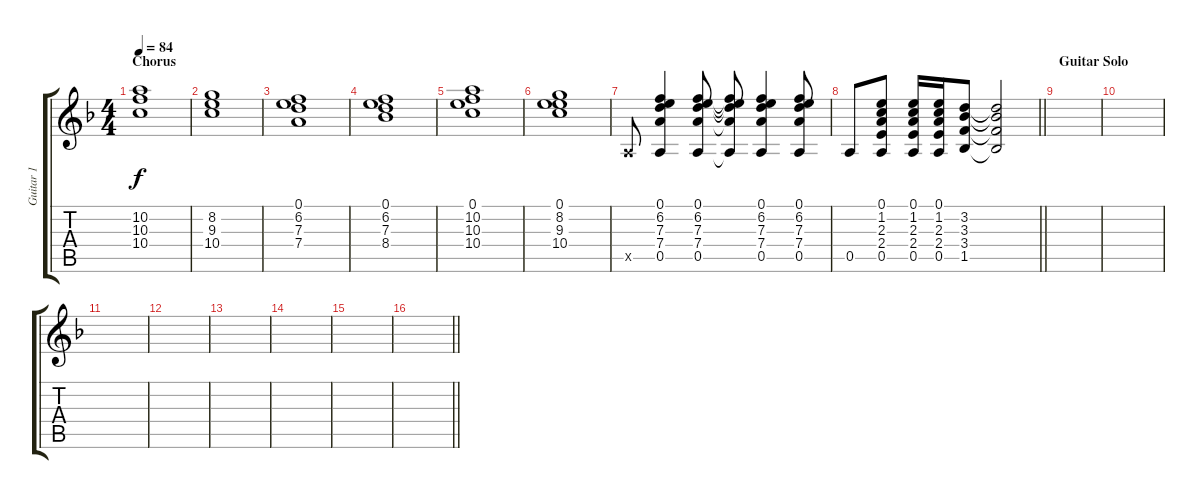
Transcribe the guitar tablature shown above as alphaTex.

\track ("Guitar 1" "Guitar 1") {instrument electricguitarclean}
\staff {score tabs}
\tuning (E4 B3 G3 D3 A2 E2) {hide}
\ts (4 4)
\section ("" "Chorus")
\tempo 84
\clef g2
\ks f
(10.2 10.3 10.4).1{dy f} |
(8.2 9.3 10.4).1 |
(0.1 6.2 7.3 7.4).1 |
(0.1 6.2 7.3 8.4).1 |
(0.1 10.2 10.3 10.4).1 |
(0.1 8.2 9.3 10.4).1 |
0.5{x}.8 (0.1 6.2 7.3 7.4 0.5).4 (0.1 6.2 7.3 7.4 0.5).8 (0.1{t} 6.2{t} 7.3{t} 7.4{t} 0.5{t}).8 (0.1 6.2 7.3 7.4 0.5).4 (0.1 6.2 7.3 7.4 0.5).8 |
\barLineRight lightlight
0.5.8 (0.1 1.2 2.3 2.4 0.5).8 (0.1 1.2 2.3 2.4 0.5).16 (0.1 1.2 2.3 2.4 0.5).16 (3.2 3.3 3.4 1.5).8 (3.2{t} 3.3{t} 3.4{t} 1.5{t}).2 |
\section ("" "Guitar Solo")
|
|
|
|
|
|
|
\barLineRight lightlight
